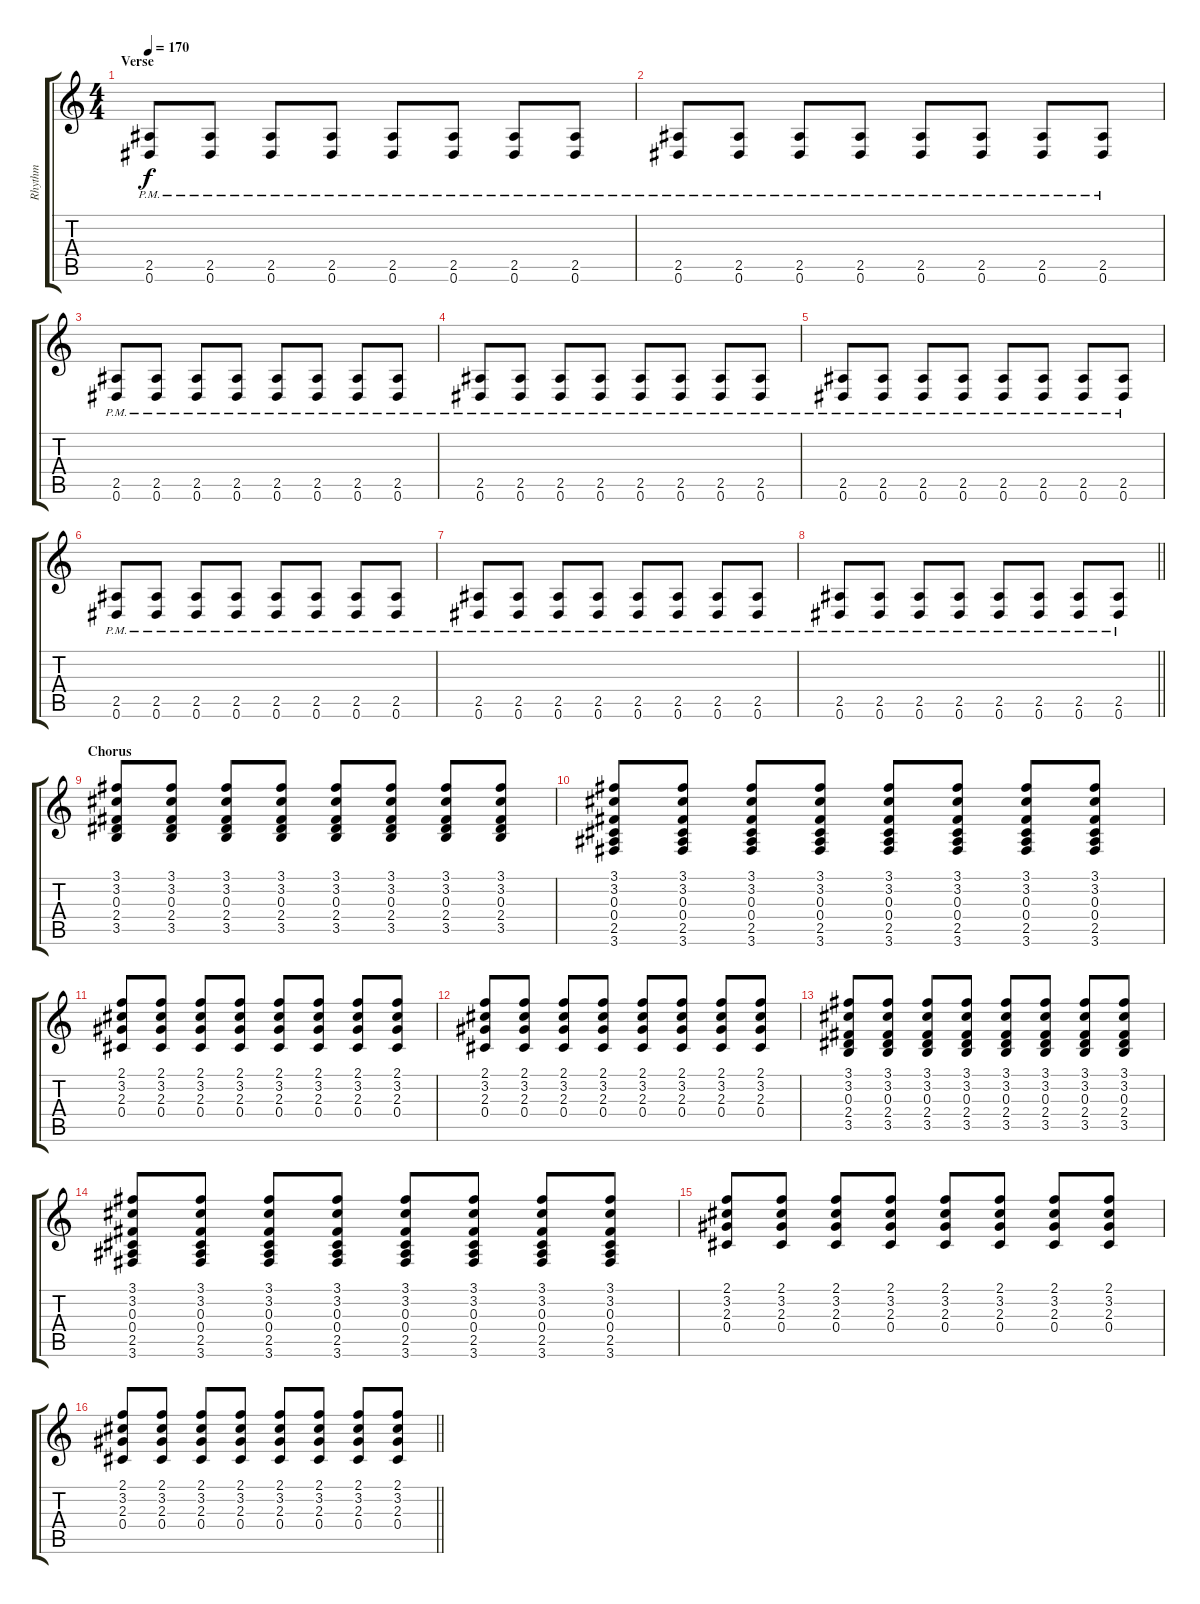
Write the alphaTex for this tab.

\track ("Rhythm" "Rhythm") {instrument acousticguitarsteel}
\staff {score tabs}
\tuning (Eb4 Bb3 Gb3 Db3 Ab2 Eb2) {hide}
\ts (4 4)
\section ("" "Verse")
\tempo 170
\clef g2
\ks c
(2.5{pm} 0.6{pm}).8{dy f} (2.5{pm} 0.6{pm}).8 (2.5{pm} 0.6{pm}).8 (2.5{pm} 0.6{pm}).8 (2.5{pm} 0.6{pm}).8 (2.5{pm} 0.6{pm}).8 (2.5{pm} 0.6{pm}).8 (2.5{pm} 0.6{pm}).8 |
(2.5{pm} 0.6{pm}).8 (2.5{pm} 0.6{pm}).8 (2.5{pm} 0.6{pm}).8 (2.5{pm} 0.6{pm}).8 (2.5{pm} 0.6{pm}).8 (2.5{pm} 0.6{pm}).8 (2.5{pm} 0.6{pm}).8 (2.5{pm} 0.6{pm}).8 |
(2.5{pm} 0.6{pm}).8 (2.5{pm} 0.6{pm}).8 (2.5{pm} 0.6{pm}).8 (2.5{pm} 0.6{pm}).8 (2.5{pm} 0.6{pm}).8 (2.5{pm} 0.6{pm}).8 (2.5{pm} 0.6{pm}).8 (2.5{pm} 0.6{pm}).8 |
(2.5{pm} 0.6{pm}).8 (2.5{pm} 0.6{pm}).8 (2.5{pm} 0.6{pm}).8 (2.5{pm} 0.6{pm}).8 (2.5{pm} 0.6{pm}).8 (2.5{pm} 0.6{pm}).8 (2.5{pm} 0.6{pm}).8 (2.5{pm} 0.6{pm}).8 |
(2.5{pm} 0.6{pm}).8 (2.5{pm} 0.6{pm}).8 (2.5{pm} 0.6{pm}).8 (2.5{pm} 0.6{pm}).8 (2.5{pm} 0.6{pm}).8 (2.5{pm} 0.6{pm}).8 (2.5{pm} 0.6{pm}).8 (2.5{pm} 0.6{pm}).8 |
(2.5{pm} 0.6{pm}).8 (2.5{pm} 0.6{pm}).8 (2.5{pm} 0.6{pm}).8 (2.5{pm} 0.6{pm}).8 (2.5{pm} 0.6{pm}).8 (2.5{pm} 0.6{pm}).8 (2.5{pm} 0.6{pm}).8 (2.5{pm} 0.6{pm}).8 |
(2.5{pm} 0.6{pm}).8 (2.5{pm} 0.6{pm}).8 (2.5{pm} 0.6{pm}).8 (2.5{pm} 0.6{pm}).8 (2.5{pm} 0.6{pm}).8 (2.5{pm} 0.6{pm}).8 (2.5{pm} 0.6{pm}).8 (2.5{pm} 0.6{pm}).8 |
\barLineRight lightlight
(2.5{pm} 0.6{pm}).8 (2.5{pm} 0.6{pm}).8 (2.5{pm} 0.6{pm}).8 (2.5{pm} 0.6{pm}).8 (2.5{pm} 0.6{pm}).8 (2.5{pm} 0.6{pm}).8 (2.5{pm} 0.6{pm}).8 (2.5{pm} 0.6{pm}).8 |
\section ("" "Chorus")
(3.1 3.2 0.3 2.4 3.5).8 (3.1 3.2 0.3 2.4 3.5).8 (3.1 3.2 0.3 2.4 3.5).8 (3.1 3.2 0.3 2.4 3.5).8 (3.1 3.2 0.3 2.4 3.5).8 (3.1 3.2 0.3 2.4 3.5).8 (3.1 3.2 0.3 2.4 3.5).8 (3.1 3.2 0.3 2.4 3.5).8 |
(3.1 3.2 0.3 0.4 2.5 3.6).8 (3.1 3.2 0.3 0.4 2.5 3.6).8 (3.1 3.2 0.3 0.4 2.5 3.6).8 (3.1 3.2 0.3 0.4 2.5 3.6).8 (3.1 3.2 0.3 0.4 2.5 3.6).8 (3.1 3.2 0.3 0.4 2.5 3.6).8 (3.1 3.2 0.3 0.4 2.5 3.6).8 (3.1 3.2 0.3 0.4 2.5 3.6).8 |
(2.1 3.2 2.3 0.4).8 (2.1 3.2 2.3 0.4).8 (2.1 3.2 2.3 0.4).8 (2.1 3.2 2.3 0.4).8 (2.1 3.2 2.3 0.4).8 (2.1 3.2 2.3 0.4).8 (2.1 3.2 2.3 0.4).8 (2.1 3.2 2.3 0.4).8 |
(2.1 3.2 2.3 0.4).8 (2.1 3.2 2.3 0.4).8 (2.1 3.2 2.3 0.4).8 (2.1 3.2 2.3 0.4).8 (2.1 3.2 2.3 0.4).8 (2.1 3.2 2.3 0.4).8 (2.1 3.2 2.3 0.4).8 (2.1 3.2 2.3 0.4).8 |
(3.1 3.2 0.3 2.4 3.5).8 (3.1 3.2 0.3 2.4 3.5).8 (3.1 3.2 0.3 2.4 3.5).8 (3.1 3.2 0.3 2.4 3.5).8 (3.1 3.2 0.3 2.4 3.5).8 (3.1 3.2 0.3 2.4 3.5).8 (3.1 3.2 0.3 2.4 3.5).8 (3.1 3.2 0.3 2.4 3.5).8 |
(3.1 3.2 0.3 0.4 2.5 3.6).8 (3.1 3.2 0.3 0.4 2.5 3.6).8 (3.1 3.2 0.3 0.4 2.5 3.6).8 (3.1 3.2 0.3 0.4 2.5 3.6).8 (3.1 3.2 0.3 0.4 2.5 3.6).8 (3.1 3.2 0.3 0.4 2.5 3.6).8 (3.1 3.2 0.3 0.4 2.5 3.6).8 (3.1 3.2 0.3 0.4 2.5 3.6).8 |
(2.1 3.2 2.3 0.4).8 (2.1 3.2 2.3 0.4).8 (2.1 3.2 2.3 0.4).8 (2.1 3.2 2.3 0.4).8 (2.1 3.2 2.3 0.4).8 (2.1 3.2 2.3 0.4).8 (2.1 3.2 2.3 0.4).8 (2.1 3.2 2.3 0.4).8 |
\barLineRight lightlight
(2.1 3.2 2.3 0.4).8 (2.1 3.2 2.3 0.4).8 (2.1 3.2 2.3 0.4).8 (2.1 3.2 2.3 0.4).8 (2.1 3.2 2.3 0.4).8 (2.1 3.2 2.3 0.4).8 (2.1 3.2 2.3 0.4).8 (2.1 3.2 2.3 0.4).8
